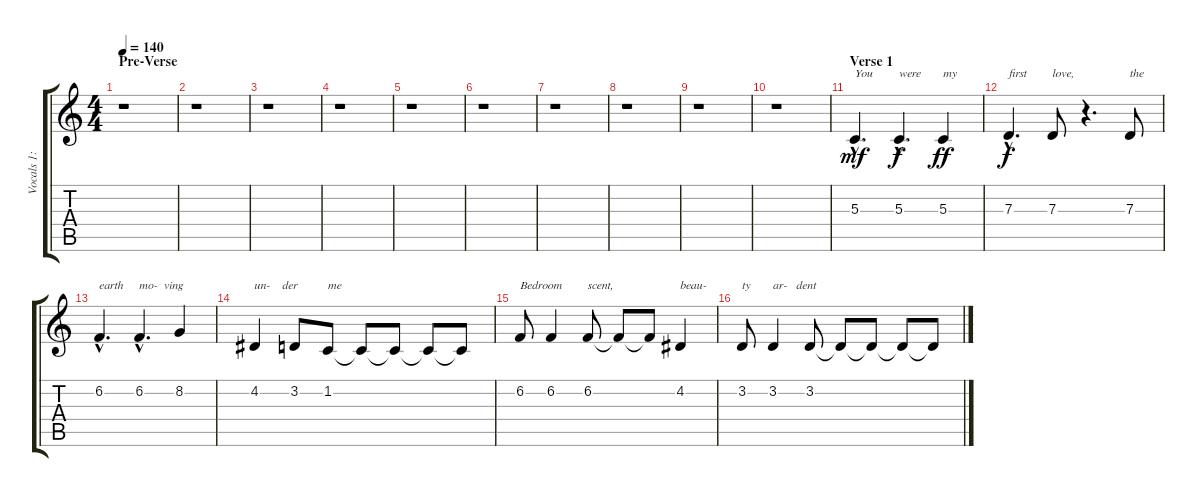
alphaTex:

\track ("Vocals 1: Tarja" "Vocals 1: ") {instrument lead6voice}
\staff {score tabs}
\tuning (E4 B3 G3 D3 A2 E2) {hide}
\ts (4 4)
\section ("" "Pre-Verse")
\tempo 140
\clef g2
\ks c
r.1{dy mf} |
r.1 |
r.1 |
r.1 |
r.1 |
r.1 |
r.1 |
r.1 |
r.1 |
r.1 |
\section ("" "Verse 1")
5.3{hac}.4{d txt "You"} 5.3{hac}.4{d txt "were" dy f} 5.3.4{txt "my" dy ff} |
7.3{hac}.4{d txt "first" dy f} 7.3.8{txt "love,"} r.4{d} 7.3.8{txt "the"} |
6.2{hac}.4{d txt "earth"} 6.2{hac}.4{d txt "mo-  ving"} 8.2.4 |
4.2.4{txt "un-    der"} 3.2.8 1.2.8{txt "me" volume 0} 1.2{t}.8 1.2{t}.8 1.2{t}.8 1.2{t}.8 |
6.2.8{txt "Bedroom" volume 16} 6.2.4 6.2.8{txt "scent," volume 0} 6.2{t}.8 6.2{t}.8 4.2.4{txt "beau-" volume 16} |
3.2.8{txt "ty"} 3.2.4{txt "ar-   dent"} 3.2.8{volume 0} 3.2{t}.8 3.2{t}.8 3.2{t}.8 3.2{t}.8
